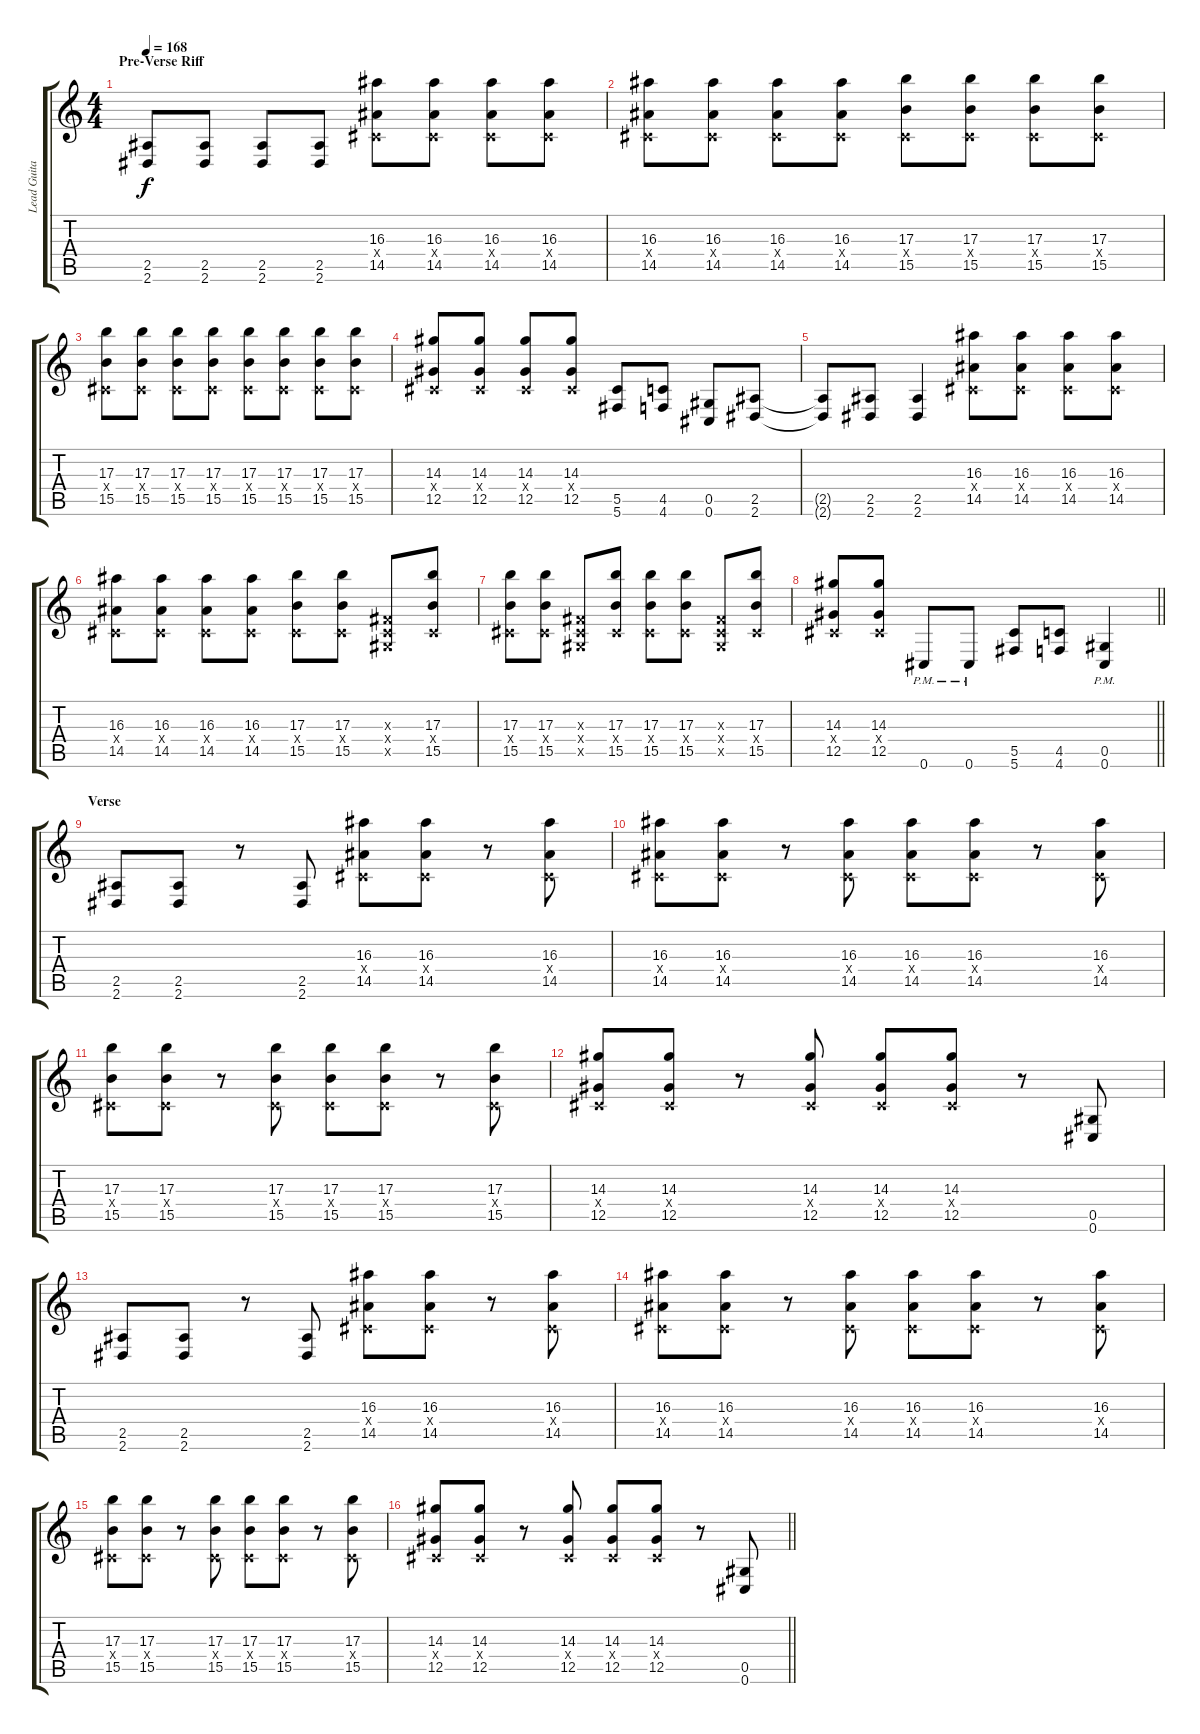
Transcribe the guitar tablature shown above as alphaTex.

\track ("Lead Guitar" "Lead Guita") {instrument distortionguitar}
\staff {score tabs}
\tuning (Eb4 Bb3 Gb3 Db3 Ab2 Db2) {hide}
\ts (4 4)
\section ("" "Pre-Verse Riff")
\tempo 168
\clef g2
\ks c
(2.5 2.6).8{dy f} (2.5 2.6).8 (2.5 2.6).8 (2.5 2.6).8 (16.3 0.4{x} 14.5).8 (16.3 0.4{x} 14.5).8 (16.3 0.4{x} 14.5).8 (16.3 0.4{x} 14.5).8 |
(16.3 0.4{x} 14.5).8 (16.3 0.4{x} 14.5).8 (16.3 0.4{x} 14.5).8 (16.3 0.4{x} 14.5).8 (17.3 0.4{x} 15.5).8 (17.3 0.4{x} 15.5).8 (17.3 0.4{x} 15.5).8 (17.3 0.4{x} 15.5).8 |
(17.3 0.4{x} 15.5).8 (17.3 0.4{x} 15.5).8 (17.3 0.4{x} 15.5).8 (17.3 0.4{x} 15.5).8 (17.3 0.4{x} 15.5).8 (17.3 0.4{x} 15.5).8 (17.3 0.4{x} 15.5).8 (17.3 0.4{x} 15.5).8 |
(14.3 0.4{x} 12.5).8 (14.3 0.4{x} 12.5).8 (14.3 0.4{x} 12.5).8 (14.3 0.4{x} 12.5).8 (5.5 5.6).8 (4.5 4.6).8 (0.5 0.6).8 (2.5 2.6).8 |
(2.5{t} 2.6{t}).8 (2.5 2.6).8 (2.5 2.6).4 (16.3 0.4{x} 14.5).8 (16.3 0.4{x} 14.5).8 (16.3 0.4{x} 14.5).8 (16.3 0.4{x} 14.5).8 |
(16.3 0.4{x} 14.5).8 (16.3 0.4{x} 14.5).8 (16.3 0.4{x} 14.5).8 (16.3 0.4{x} 14.5).8 (17.3 0.4{x} 15.5).8 (17.3 0.4{x} 15.5).8 (0.3{x} 0.4{x} 0.5{x}).8 (17.3 0.4{x} 15.5).8 |
(17.3 0.4{x} 15.5).8 (17.3 0.4{x} 15.5).8 (0.3{x} 0.4{x} 0.5{x}).8 (17.3 0.4{x} 15.5).8 (17.3 0.4{x} 15.5).8 (17.3 0.4{x} 15.5).8 (0.3{x} 0.4{x} 0.5{x}).8 (17.3 0.4{x} 15.5).8 |
\barLineRight lightlight
(14.3 0.4{x} 12.5).8 (14.3 0.4{x} 12.5).8 0.6{pm}.8 0.6{pm}.8 (5.5 5.6).8 (4.5 4.6).8 (0.5{pm} 0.6{pm}).4 |
\section ("" "Verse")
(2.5 2.6).8 (2.5 2.6).8 r.8 (2.5 2.6).8 (16.3 0.4{x} 14.5).8 (16.3 0.4{x} 14.5).8 r.8 (16.3 0.4{x} 14.5).8 |
(16.3 0.4{x} 14.5).8 (16.3 0.4{x} 14.5).8 r.8 (16.3 0.4{x} 14.5).8 (16.3 0.4{x} 14.5).8 (16.3 0.4{x} 14.5).8 r.8 (16.3 0.4{x} 14.5).8 |
(17.3 0.4{x} 15.5).8 (17.3 0.4{x} 15.5).8 r.8 (17.3 0.4{x} 15.5).8 (17.3 0.4{x} 15.5).8 (17.3 0.4{x} 15.5).8 r.8 (17.3 0.4{x} 15.5).8 |
(14.3 0.4{x} 12.5).8 (14.3 0.4{x} 12.5).8 r.8 (14.3 0.4{x} 12.5).8 (14.3 0.4{x} 12.5).8 (14.3 0.4{x} 12.5).8 r.8 (0.5 0.6).8 |
(2.5 2.6).8 (2.5 2.6).8 r.8 (2.5 2.6).8 (16.3 0.4{x} 14.5).8 (16.3 0.4{x} 14.5).8 r.8 (16.3 0.4{x} 14.5).8 |
(16.3 0.4{x} 14.5).8 (16.3 0.4{x} 14.5).8 r.8 (16.3 0.4{x} 14.5).8 (16.3 0.4{x} 14.5).8 (16.3 0.4{x} 14.5).8 r.8 (16.3 0.4{x} 14.5).8 |
(17.3 0.4{x} 15.5).8 (17.3 0.4{x} 15.5).8 r.8 (17.3 0.4{x} 15.5).8 (17.3 0.4{x} 15.5).8 (17.3 0.4{x} 15.5).8 r.8 (17.3 0.4{x} 15.5).8 |
\barLineRight lightlight
(14.3 0.4{x} 12.5).8 (14.3 0.4{x} 12.5).8 r.8 (14.3 0.4{x} 12.5).8 (14.3 0.4{x} 12.5).8 (14.3 0.4{x} 12.5).8 r.8 (0.5 0.6).8
